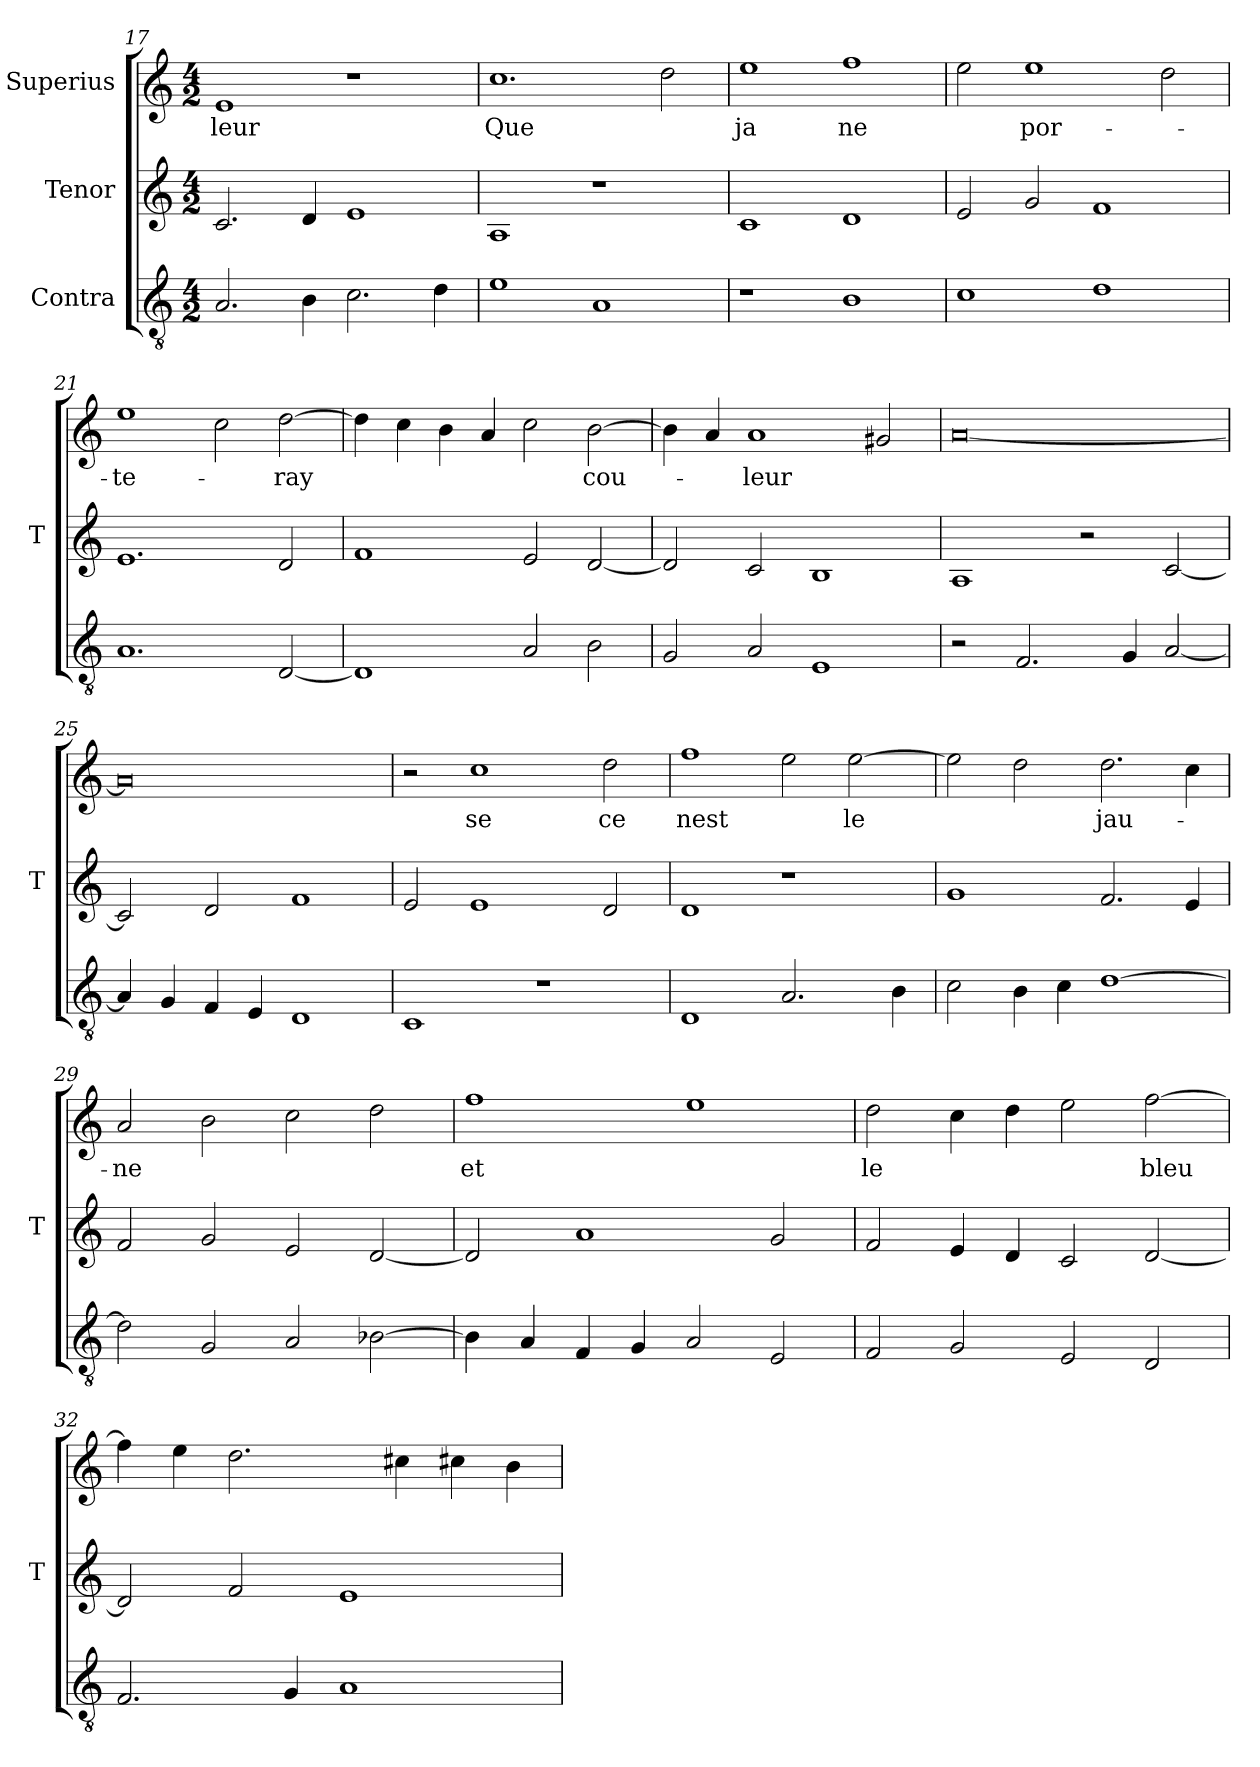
**kern	**kern	**kern	**text
*part3	*part2	*part1	*part1
*staff3	*staff2	*staff1	*staff1
*I"Contra	*I"Tenor	*I"Superius	*
*	*I'T	*	*
*clefGv2	*clefG2	*clefG2	*
*M4/2	*M4/2	*M4/2	*
=17	=17	=17	=17
2.A	2.c	1e	-leur
4B	4d	.	.
2.c	1e	1r	.
4d	.	.	.
=18	=18	=18	=18
1e	1A	1.cc	-Que
1A	1r	.	.
.	.	2dd	.
=19	=19	=19	=19
1r	1c	1ee	-ja
1B	1d	1ff	-ne
=20	=20	=20	=20
1c	2e	2ee	.
.	2g	1ee	por-
1d	1f	.	.
.	.	2dd	.
=21	=21	=21	=21
1.A	1.e	1ee	-te-
.	.	2cc	.
[2D	2d	[2dd	-ray
=22	=22	=22	=22
1D]	1f	4dd]	.
.	.	4cc	.
.	.	4b	.
.	.	4a	.
2A	2e	2cc	.
2B	[2d	[2b	cou-
=23	=23	=23	=23
2G	2d]	4b]	.
.	.	4a	.
2A	2c	1a	-leur
1E	1B	.	.
.	.	2g#X	.
=24	=24	=24	=24
2r	1A	[0a	.
2.F	.	.	.
.	2r	.	.
4G	.	.	.
[2A	[2c	.	.
=25	=25	=25	=25
4A]	2c]	0a]	.
4G	.	.	.
4F	2d	.	.
4E	.	.	.
1D	1f	.	.
=26	=26	=26	=26
1C	2e	2r	.
.	1e	1cc	-se
1r	.	.	.
.	2d	2dd	-ce
=27	=27	=27	=27
1D	1d	1ff	-nest
2.A	1r	2ee	.
.	.	[2ee	-le
4B	.	.	.
=28	=28	=28	=28
2c	1g	2ee]	.
4B	.	2dd	.
4c	.	.	.
[1d	2.f	2.dd	jau-
.	4e	4cc	.
=29	=29	=29	=29
2d]	2f	2a	-ne
2G	2g	2b	.
2A	2e	2cc	.
[2B-X	[2d	2dd	.
=30	=30	=30	=30
4B-]	2d]	1ff	-et
4A	.	.	.
4F	1a	.	.
4G	.	.	.
2A	.	1ee	.
2E	2g	.	.
=31	=31	=31	=31
2F	2f	2dd	-le
2G	4e	4cc	.
.	4d	4dd	.
2E	2c	2ee	.
2D	[2d	[2ff	-bleu
=32	=32	=32	=32
2.F	2d]	4ff]	.
.	.	4ee	.
.	2f	2.dd	.
4G	.	.	.
1A	1e	.	.
.	.	4cc#X	.
.	.	4cc#X	.
.	.	4b	.
=	=	=	=
*-	*-	*-	*-
